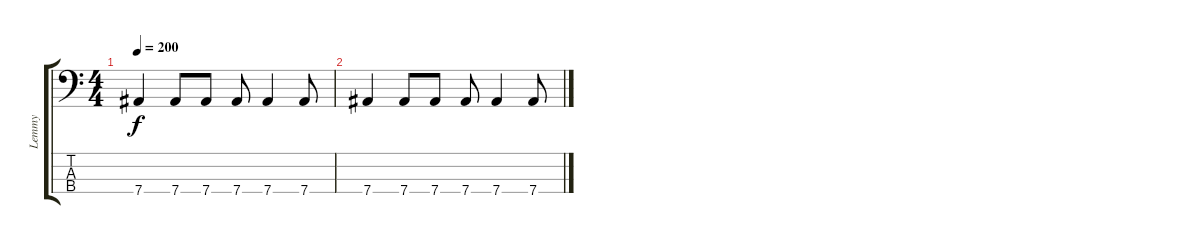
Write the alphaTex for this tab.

\track ("Lemmy" "Lemmy") {instrument distortionguitar}
\staff {score tabs}
\tuning (Gb2 Db2 Ab1 Eb1) {hide}
\ts (4 4)
\tempo 200
\clef f4
\ks c
7.4.4{dy f volume 0} 7.4.8 7.4.8 7.4.8 7.4.4 7.4.8 |
7.4.4 7.4.8 7.4.8 7.4.8 7.4.4 7.4.8
